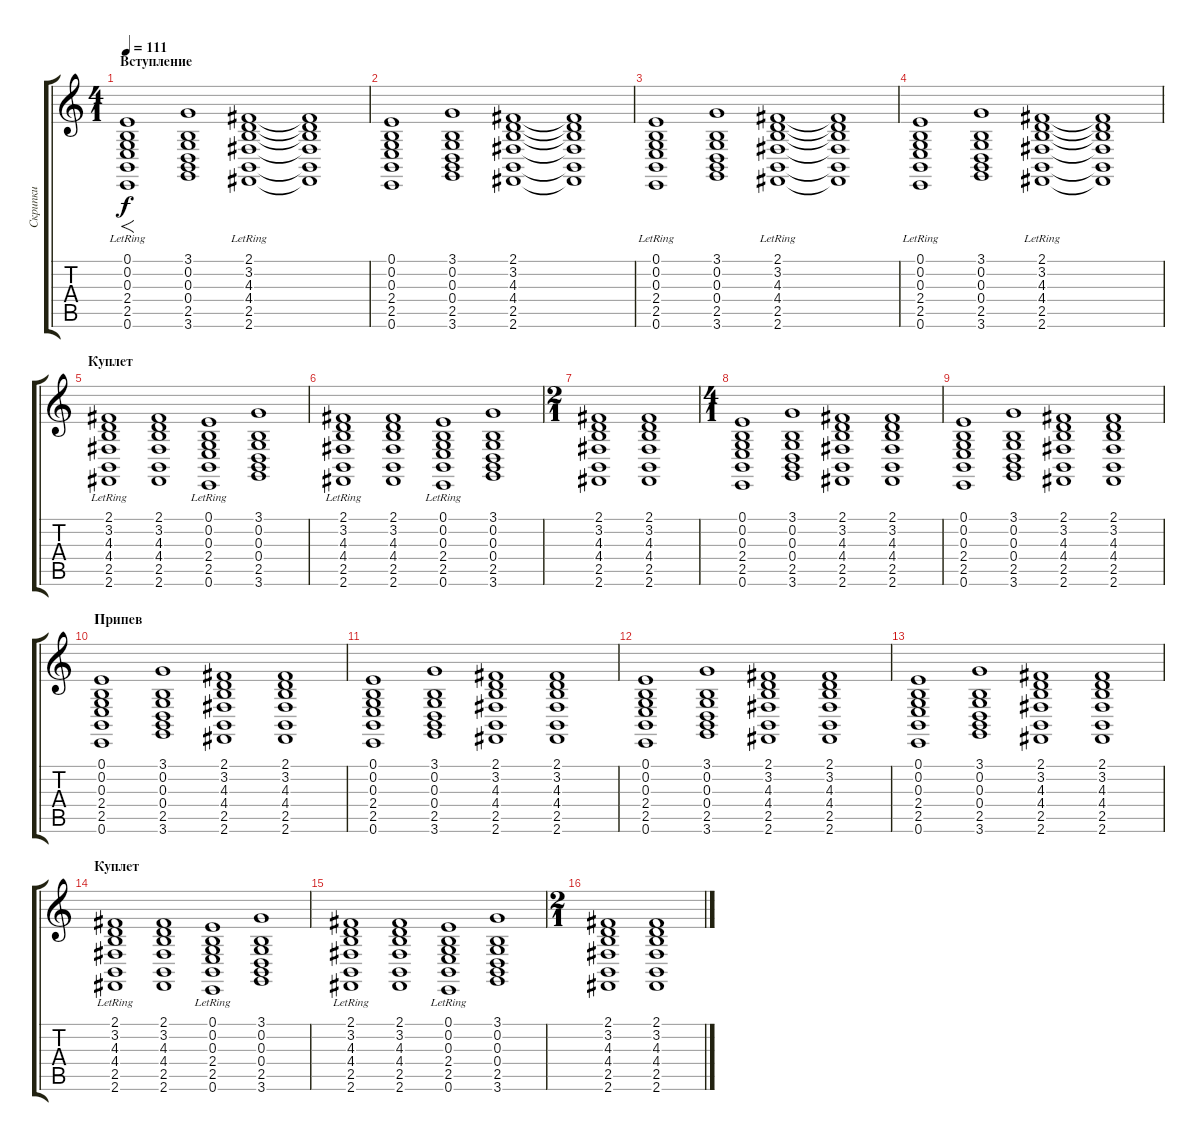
\track ("Скрипки" "Скрипки") {instrument stringensemble1}
\staff {score tabs}
\tuning (E4 B3 G3 D3 A2 E2) {hide}
\ts (4 1)
\section ("" "Вступление")
\tempo 111
\clef g2
\ks c
(0.1 0.2{lr} 0.3 2.4 2.5 0.6).1{f dy f instrument stringensemble1} (3.1 0.2 0.3 0.4 2.5 3.6).1 (2.1{lr} 3.2 4.3 4.4 2.5 2.6).1 (2.1{t} 3.2{t} 4.3{t} 4.4{t} 2.5{t} 2.6{t}).1 |
(0.1 0.2 0.3 2.4 2.5 0.6).1 (3.1 0.2 0.3 0.4 2.5 3.6).1 (2.1 3.2 4.3 4.4 2.5 2.6).1 (2.1{t} 3.2{t} 4.3{t} 4.4{t} 2.5{t} 2.6{t}).1 |
(0.1{lr} 0.2{lr} 0.3 2.4 2.5 0.6).1 (3.1 0.2 0.3 0.4 2.5 3.6).1 (2.1{lr} 3.2 4.3 4.4 2.5 2.6).1 (2.1{t} 3.2{t} 4.3{t} 4.4{t} 2.5{t} 2.6{t}).1 |
(0.1{lr} 0.2{lr} 0.3 2.4 2.5 0.6).1 (3.1 0.2 0.3 0.4 2.5 3.6).1 (2.1{lr} 3.2 4.3 4.4 2.5 2.6).1 (2.1{t} 3.2{t} 4.3{t} 4.4{t} 2.5{t} 2.6{t}).1 |
\section ("" "Куплет")
(2.1{lr} 3.2{lr} 4.3 4.4 2.5 2.6).1 (2.1 3.2 4.3 4.4 2.5 2.6).1 (0.1{lr} 0.2 0.3 2.4 2.5 0.6).1 (3.1 0.2 0.3 0.4 2.5 3.6).1 |
(2.1{lr} 3.2{lr} 4.3 4.4 2.5 2.6).1 (2.1 3.2 4.3 4.4 2.5 2.6).1 (0.1{lr} 0.2 0.3 2.4 2.5 0.6).1 (3.1 0.2 0.3 0.4 2.5 3.6).1 |
\ts (2 1)
(2.1 3.2 4.3 4.4 2.5 2.6).1 (2.1 3.2 4.3 4.4 2.5 2.6).1 |
\ts (4 1)
(0.1 0.2 0.3 2.4 2.5 0.6).1 (3.1 0.2 0.3 0.4 2.5 3.6).1 (2.1 3.2 4.3 4.4 2.5 2.6).1 (2.1 3.2 4.3 4.4 2.5 2.6).1 |
(0.1 0.2 0.3 2.4 2.5 0.6).1 (3.1 0.2 0.3 0.4 2.5 3.6).1 (2.1 3.2 4.3 4.4 2.5 2.6).1 (2.1 3.2 4.3 4.4 2.5 2.6).1 |
\section ("" "Припев")
(0.1 0.2 0.3 2.4 2.5 0.6).1 (3.1 0.2 0.3 0.4 2.5 3.6).1 (2.1 3.2 4.3 4.4 2.5 2.6).1 (2.1 3.2 4.3 4.4 2.5 2.6).1 |
(0.1 0.2 0.3 2.4 2.5 0.6).1 (3.1 0.2 0.3 0.4 2.5 3.6).1 (2.1 3.2 4.3 4.4 2.5 2.6).1 (2.1 3.2 4.3 4.4 2.5 2.6).1 |
(0.1 0.2 0.3 2.4 2.5 0.6).1 (3.1 0.2 0.3 0.4 2.5 3.6).1 (2.1 3.2 4.3 4.4 2.5 2.6).1 (2.1 3.2 4.3 4.4 2.5 2.6).1 |
(0.1 0.2 0.3 2.4 2.5 0.6).1 (3.1 0.2 0.3 0.4 2.5 3.6).1 (2.1 3.2 4.3 4.4 2.5 2.6).1 (2.1 3.2 4.3 4.4 2.5 2.6).1 |
\section ("" "Куплет")
(2.1{lr} 3.2{lr} 4.3 4.4 2.5 2.6).1 (2.1 3.2 4.3 4.4 2.5 2.6).1 (0.1{lr} 0.2 0.3 2.4 2.5 0.6).1 (3.1 0.2 0.3 0.4 2.5 3.6).1 |
(2.1{lr} 3.2{lr} 4.3 4.4 2.5 2.6).1 (2.1 3.2 4.3 4.4 2.5 2.6).1 (0.1{lr} 0.2 0.3 2.4 2.5 0.6).1 (3.1 0.2 0.3 0.4 2.5 3.6).1 |
\ts (2 1)
(2.1 3.2 4.3 4.4 2.5 2.6).1 (2.1 3.2 4.3 4.4 2.5 2.6).1
